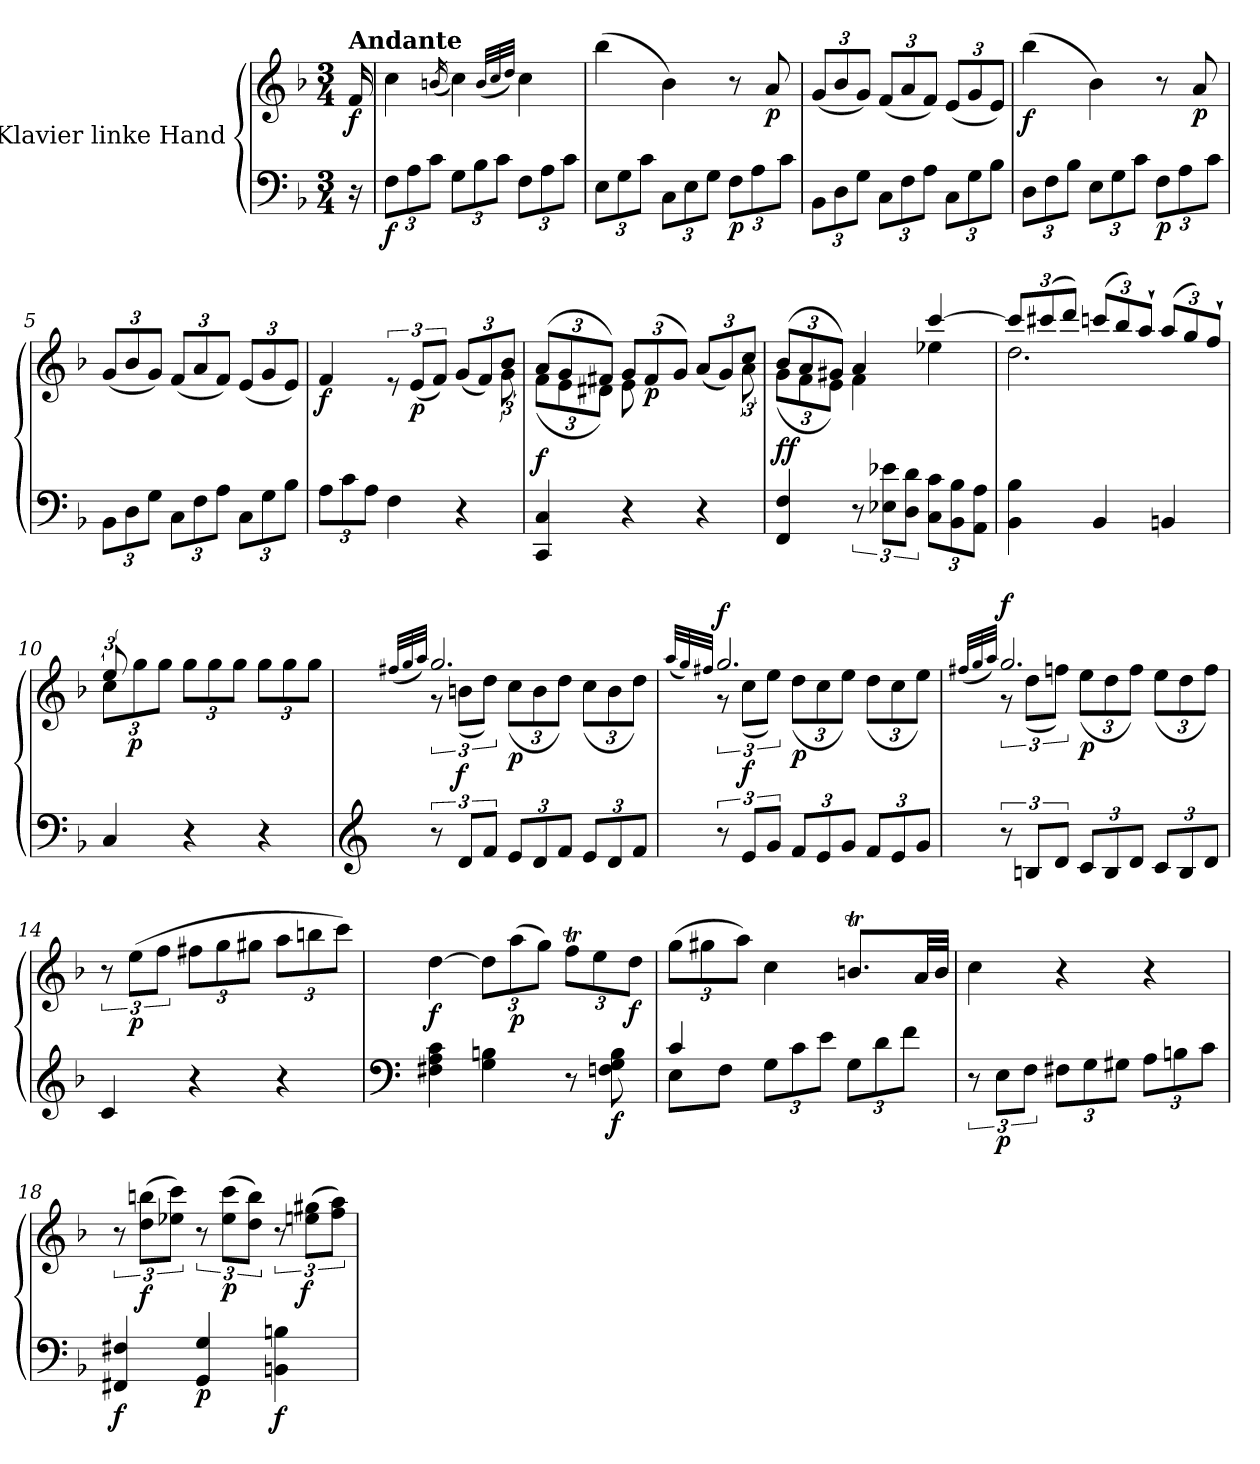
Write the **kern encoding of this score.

**kern	**kern	**dynam
*part1	*part1	*part1
*staff2	*staff1	*staff1/2
*I"Klavier linke Hand	*	*
*clefF4	*clefG2	*
*k[b-]	*k[b-]	*
*M3/4	*M3/4	*
=	=	=
!	!LO:TX:a:B:t=Andante	!
!	!	!LO:DY:b
16r	16f/	f
=1	=1	=1
*Xbrackettup	*	*
!	!	!LO:DY:b=2
12F\L	4cc\	f
12A\	.	.
12c\J	.	.
.	(<16qbn/	.
12G\L	4cc\)	.
12B-\	.	.
12c\J	.	.
.	(<32qb/LLL	.
.	32qcc/	.
.	32qdd/JJJ)	.
12F\L	4cc\	.
12A\	.	.
12c\J	.	.
=2	=2	=2
12E\L	(>4bb-\	.
12G\	.	.
12c\J	.	.
12C\L	4b-\)	.
12E\	.	.
12G\J	.	.
!	!	!LO:DY:b=2
12F\L	8r	p
12A\	.	.
!	!	!LO:DY:b
.	8a/	p
12c\J	.	.
=3	=3	=3
*	*Xbrackettup	*
12BB-\L	(<12g/L	.
12D\	12b-/	.
12G\J	12g/J)	.
12C\L	(<12f/L	.
12F\	12a/	.
12A\J	12f/J)	.
12C\L	(<12e/L	.
12G\	12g/	.
12B-\J	12e/J)	.
!!LO:LB:g=z
=4	=4	=4
!	!	!LO:DY:b
12D\L	(>4bb-\	f
12F\	.	.
12B-\J	.	.
12E\L	4b-\)	.
12G\	.	.
12c\J	.	.
!	!	!LO:DY:b=2
12F\L	8r	p
12A\	.	.
!	!	!LO:DY:b
.	8a/	p
12c\J	.	.
=5	=5	=5
12BB-\L	(<12g/L	.
12D\	12b-/	.
12G\J	12g/J)	.
12C\L	(<12f/L	.
12F\	12a/	.
12A\J	12f/J)	.
12C\L	(<12e/L	.
12G\	12g/	.
12B-\J	12e/J)	.
=6	=6	=6
*	*^	*
!	!	!	!LO:DY:b
12A\L	4f/	2ryy	f
12c\	.	.	.
12A\J	.	.	.
*	*brackettup	*	*
4F\	12re	.	.
!	!	!	!LO:DY:b
.	(<12e/L	.	p
.	12f/J)	.	.
*	*Xbrackettup	*brackettup	*
4r	(<12g/L	12ryy	.
.	12f/)	12ryy	.
.	12b-/J	12g\	.
!!LO:LB:g=z	!!
=7	=7	=7	=7
*	*Xbrackettup	*	*
!	!	!	!LO:DY:a=2
4CC/ 4C/	(>12a/L	(<12f\L	f
.	12g/	12e\	.
.	12f#X/J)	12d#X\J)	.
4r	12g/L	8e\	.
!	!	!	!LO:DY:b
.	(<12f#/	.	p
.	.	8ryy	.
.	12g/J)	.	.
*	*	*brackettup	*
4r	(<12a/L	12ryy	.
.	12g/)	12ryy	.
.	12cc/J	12a\	.
=8	=8	=8	=8
*	*Xbrackettup	*	*
!	!	!	!LO:DY:a=2
!	!	!	!LO:DY:n=1:a=2
4FF/ 4F/	(>12b-/L	(<12g\L	f f
.	12a/	12f\	.
.	12g#X/J)	12e\J)	.
*brackettup	*	*	*
12r	4a/	4f\	.
12E-X\ 12e-X\L	.	.	.
12D\ 12d\J	.	.	.
*Xbrackettup	*	*	*
12C\ 12c\L	[4ccc/	4ee-X\	.
12BB-\ 12B-\	.	.	.
12AA\ 12A\J	.	.	.
=9	=9	=9	=9
4BB-\ 4B-\	12ccc/L]	2.dd\	.
.	(>12ccc#X/	.	.
.	12ddd/J)	.	.
4BB-/	(>12cccn/L	.	.
.	12bb-/)	.	.
.	12aa`/J	.	.
4BBn/	(>12aa/L	.	.
.	12gg/)	.	.
.	12ff`/J	.	.
!!LO:LB:g=z	!!
=10	=10	=10	=10
*	*brackettup	*Xbrackettup	*
4C/	12ee/	12cc\L	.
!	!	!	!LO:DY:b
.	12ryy	12gg\	p
.	12ryy	12gg\J	.
4r	4ryy	12gg\L	.
.	.	12gg\	.
.	.	12gg\J	.
4r	4ryy	12gg\L	.
.	.	12gg\	.
.	.	12gg\J	.
=11	=11	=11	=11
*clefG2	*	*	*
.	(>32qff#X/LLL	.	.
.	32qgg/	.	.
.	32qaa/JJJ)	.	.
*brackettup	*	*brackettup	*
12r	2.gg/	12r	.
!	!	!	!LO:DY:a=2
12d/L	.	(<12bn\L	f
12f/J	.	12dd\J)	.
*Xbrackettup	*	*Xbrackettup	*
!	!	!	!LO:DY:b
12e/L	.	(<12cc\L	p
12d/	.	12b\	.
12f/J	.	12dd\J)	.
12e/L	.	(<12cc\L	.
12d/	.	12b\	.
12f/J	.	12dd\J)	.
=12	=12	=12	=12
.	(>32qaa/LLL	.	.
.	32qgg/)	.	.
.	32qff#X/JJJ	.	.
*brackettup	*	*brackettup	*
!	!	!	!LO:DY:a
12r	2.gg/	12r	f
!	!	!	!LO:DY:b
12e/L	.	(<12cc\L	f
12g/J	.	12ee\J)	.
*Xbrackettup	*	*Xbrackettup	*
!	!	!	!LO:DY:b
12f/L	.	(<12dd\L	p
12e/	.	12cc\	.
12g/J	.	12ee\J)	.
12f/L	.	(<12dd\L	.
12e/	.	12cc\	.
12g/J	.	12ee\J)	.
!!LO:LB:g=z	!!
=13	=13	=13	=13
.	(>32qff#X/LLL	.	.
.	32qgg/	.	.
.	32qaa/JJJ)	.	.
*brackettup	*	*brackettup	*
!	!	!	!LO:DY:a
12r	2.gg/	12r	f
12Bn/L	.	(<12dd\L	.
12d/J	.	12ffn\J)	.
*Xbrackettup	*	*Xbrackettup	*
!	!	!	!LO:DY:b
12c/L	.	(<12ee\L	p
12B/	.	12dd\	.
12d/J	.	12ff\J)	.
12c/L	.	(<12ee\L	.
12B/	.	12dd\	.
12d/J	.	12ff\J)	.
*	*v	*v	*
=14	=14	=14
*	*brackettup	*
4c/	12r	.
!	!	!LO:DY:b
.	(>12ee\L	p
.	12ff\J	.
*	*Xbrackettup	*
4r	12ff#X\L	.
.	12gg\	.
.	12gg#X\J	.
4r	12aa\L	.
.	12bbn\	.
.	12ccc\J)	.
=15	=15	=15
*clefF4	*	*
!	!	!LO:DY:b
4F#X\ 4A\ 4c\	[4dd\	f
4G\ 4Bn\	12dd\L]	.
!	!	!LO:DY:b
.	(>12aa\	p
.	12gg\J)	.
8r	12ffT\L	.
.	12ee\	.
!	!	!LO:DY:b=2
8Fn\ 8G\ 8B\	.	f
!	!	!LO:DY:b
.	12dd\J	f
!!LO:PB:g=z
=16	=16	=16
*^	*	*
4c/	8E\L	(>12gg\L	.
.	.	12gg#X\	.
.	8F\J	.	.
.	.	12aa\J)	.
4ryy	12G\L	4cc\	.
.	12c\	.	.
.	12e\J	.	.
4ryy	12G\L	8.bnt/L	.
.	12d\	.	.
.	12f\J	.	.
.	.	32a/LL	.
.	.	32b/JJJ	.
*v	*v	*	*
=17	=17	=17
*brackettup	*	*
12r	4cc\	.
!	!	!LO:DY:b=2
12E\L	.	p
12F\J	.	.
*Xbrackettup	*	*
12F#X\L	4r	.
12G\	.	.
12G#X\J	.	.
12A\L	4r	.
12Bn\	.	.
12c\J	.	.
=18	=18	=18
*^	*	*
*	*	*brackettup	*
!	!	!	!LO:DY:b=2
2.ryy	4FF#X/ 4F#X/	12r	f
!	!	!	!LO:DY:b
.	.	(>12dd\ 12bbn\L	f
.	.	12ee-X\ 12ccc\J)	.
!	!	!	!LO:DY:b=2
.	4GG/ 4G/	12r	p
!	!	!	!LO:DY:b
.	.	(>12ee-\ 12ccc\L	p
.	.	12dd\ 12bb\J)	.
!	!	!	!LO:DY:b=2
.	4BBn\ 4Bn\	12r	f
!	!	!	!LO:DY:b
.	.	(>12een\ 12gg#X\L	f
.	.	12ff\ 12aa\J)	.
*v	*v	*	*
=	=	=
*-	*-	*-
